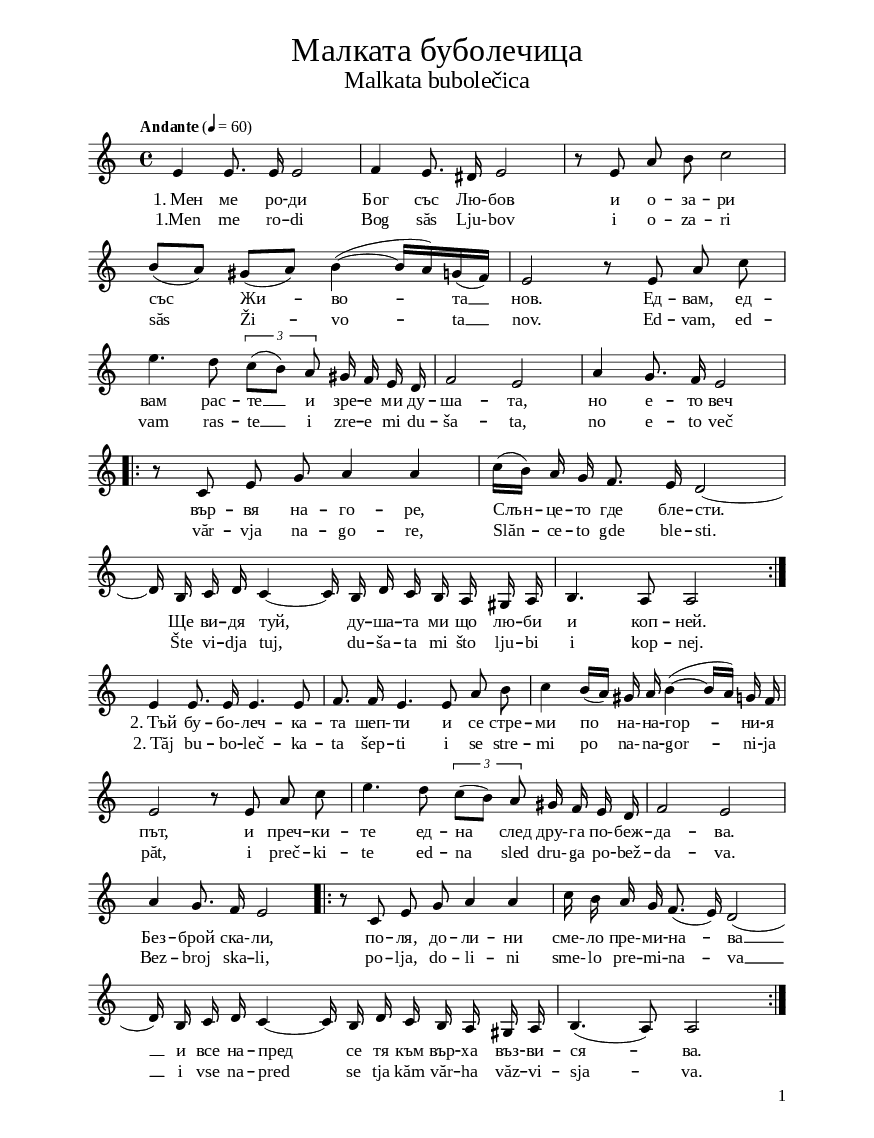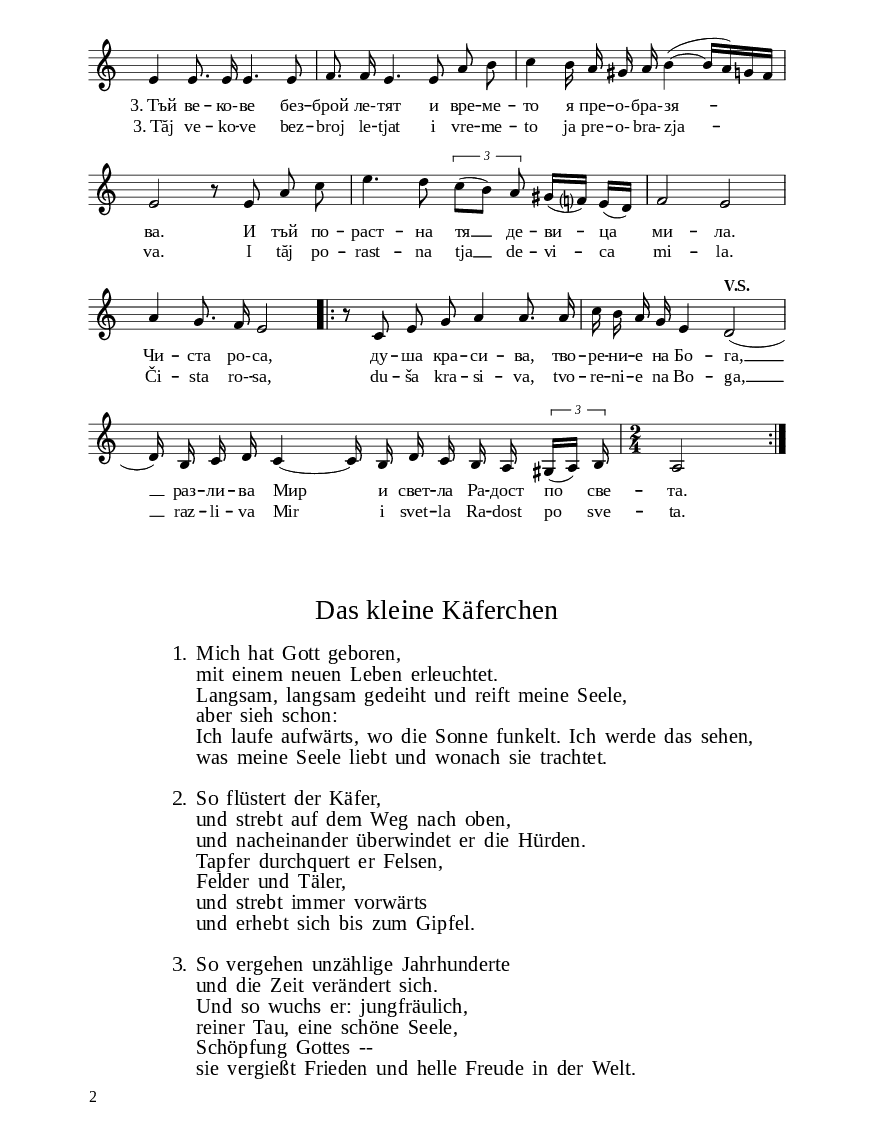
% Виж за разположението на текста.
\version "2.24.1"

% include paper part and global functions
\include "include/globals.ily"

\bookpart {
  \label #'ref173
  \tocItem \markup "Малката буболечица – Malkata bubolečica"
  \include "include/bookpart-paper.ily"
  \score {
    \include "include/score-layout.ily"

    \new Voice \absolute {
      \clef treble
      \key a \minor
      \time 4/4
      \tempoFunc "Andante" 4 "60"
      \autoBeamOff
      e'4  e'8.  e'16  e'2 | % 2
      f'4  e'8.  dis'16  e'2 | % 3
      r8  e'8  a'8  b'8  c''2 \break | % 4
      b'8 ( [  a'8  ])   gis'8 ( [  a'8 ])
      \autoBeamOn b'4  ( ~  b'16   a'16  )   g'16 (
      f'16  )  | % 5
      e'2 r8 \autoBeamOff e'8  a'8  c''8 \break | % 6
      e''4.  d''8 \tweak direction #up \times 2/3 {
        \once \override Slur.positions = #'(1 . 1) c''8  (  [ b'8 ])  a'8 
      }
      gis'16  f'16  e'16  d'16 | % 7
      f'2  e'2 | % 8
      a'4  g'8.  f'16  e'2 \break
      \repeat
      volta 2 {
        | % 9
        \autoBeamOff  r8  c'8  e'8  g'8  a'4  a'4 |
        c''16 ( [  b'16 ] )  a'16  g'16
        f'8.  e'16  d'2 ~ | % 11
        d'16  b16  c'16  d'16  c'4 ~
        c'16  b16  d'16  c'16  b16
        a16  gis16  a16 | % 12
        b4.  a8  a2 \break
      }

      e'4 e'8. e'16 e'4. e'8 | f'8. f'16  e'4. e'8 a'8 b'8 |  c''4 b'16[ ( a'16 ) ] gis'16 a'16 b'4  ( ~ b'16 [a'16] ) g'16 f'16 | \break

      e'2 r8 e'8 a'8 c''8 | e''4. d''8  \tweak direction #up \times 2/3 {
        \once \override Slur.positions = #'(1 . 1) c''8  [ ( b'8 ) ] a'8
      } gis'16 f'16 e'16 d'16 | f'2 e'2 | \break


      a'4 g'8.  f'16  e'2 |  \bar ".|:" r8 c'8 e' g' a'4 a'4 |  c''16 b' a' g' f'8. ( e'16 ) d'2 (| \break

      d'16)  b16  c'16  d'16  c'4 ~
      c'16  b16  d'16  c'16  b16
      a16  gis16  a16 | % 12
      b4. ( a8 ) a2 \break \bar ":|."


      e'4 e'8. e'16 e'4. e'8 | f'8. f'16 e'4. e'8 a'8 b'8 |  c''4 b'16  a'16 gis'16 a'16 \autoBeamOn b'4  ( ~ b'16 a'16 ) g'16 f'16 | \break

      e'2 r8 \autoBeamOff e'8 a'8 c''8 | e''4. d''8  \tweak direction #up \times 2/3 {
        \once \override Slur.positions = #'(1 . 1) c''8  ( [  b'8 ) ] a'8
      } gis'16 [( f'?16 )] e'16 [(d'16) ] | f'2 e'2 | \break


     a'4 g'8.  f'16  e'2 |  \bar ".|:" r8 c'8 e' g' a'4 a'8. a'16 |  c''16 b' a' g' e'4 \tempo "V.S." d'2 (| \break

      d'16)  b16  c'16  d'16  c'4 ~
      c'16  b16  d'16  c'16  b16 a16 \times 2/3 { gis16 [ ( a16 ) ] b16 }| \time 2/4 a2 \break \bar ":|."
    }

    \addlyrics {
      "1. Мен" ме ро -- ди Бог със "Лю-" --
      бов и о -- за -- ри със Жи
      -- во -- та __ нов. Ед --
      вам, ед -- вам рас -- те __  и зре
      -- е ми ду -- ша -- та, но е -- то
      веч вър -- вя на -- го -- ре, Слън
      -- це -- то где бле -- сти.
      Ще ви -- дя туй, ду -- ша -- та
      ми що лю -- би и коп -- ней.

      "2. Тъй" бу -- "бо-" -- леч -- ка -- та "шеп-" -- ти
      и се стре -- ми по "на-" -- на -- гор -- ни -- я път,
      и преч -- ки -- те ед -- на след "дру-" -- га
      "по-" -- беж -- да -- ва.
      Без -- брой "ска-" -- ли, по -- ля, до -- ли -- ни
      "сме-" -- ло "пре-" -- ми -- на -- ва __
      и все на -- пред се тя към вър -- ха
      въз -- ви -- ся -- ва.

      "3. Тъй" ве -- "ко-" -- ве без -- брой "ле-" -- тят
      и вре -- ме -- то я пре -- "о-" -- "бра-" -- зя -- """"ва.
      И тъй по -- раст  -- на тя __ де -- ви -- ца ми -- ла.
      Чи -- ста "ро-" -- са, ду -- ша кра -- си -- ва,
      тво -- ре -- ни -- е на Бо -- га, __
      раз -- ли -- ва Мир и свет -- ла Ра -- дост
      по све -- та.

    }
    \addlyrics {
      "1.Men" me ro -- di Bog săs "Lju-" --
      bov i o -- za -- ri săs Ži
      -- vo -- ta __ nov. Ed --
      vam, ed -- vam ras -- te __  i zre
      -- e mi du -- ša -- ta, no e -- to
      več văr -- vja na -- go -- re, Slăn
      -- ce -- to gde ble -- sti.
      Šte vi -- dja tuj, du -- ša -- ta
      mi što lju -- bi i kop -- nej.

       "2. Tăj" bu -- bo -- leč -- ka -- ta šep -- ti
      i se stre -- mi po "na-" -- na -- gor -- ni -- ja păt,
      i preč -- ki -- te ed -- na sled "dru-" -- ga
      po -- bež -- da -- va.
      Bez -- broj ska -- li, po -- lja, do -- li -- ni
      "sme-" -- lo pre -- mi -- na -- va __
      i vse na -- pred se tja kăm văr -- ha
      văz -- vi -- sja -- va.

       "3. Tăj" ve -- ko -- ve bez -- broj le -- tjat
      i vre -- me -- to ja pre -- "o-" -- "bra-" -- zja -- """"va.
      I tăj po -- rast  -- na tja __ de -- vi -- ca mi -- la.
      Či -- sta "ro-" -- sa, du -- ša kra -- si -- va,
      tvo -- re -- ni -- e na Bo -- ga, __
      raz -- li -- va Mir i svet -- la Ra -- dost
      po sve -- ta.

    }

    \header {
      title = \titleFunc "Малката буболечица" "Malkata bubolečica"
    }

    \midi{}

  } % score



  \markup \empty-two

  % include foreign translation(s) of the song
  
\version "2.22.1"

\markup \fill-line { \fontsize #deTitleFontSize "Das kleine Käferchen" }
\markup \null
\markup \null
\markup \fontsize #deCoupletFontSize {
  \hspace #8
  \override #`(baseline-skip . ,deCoupletBaselineSkip)
      \column {
  \line {1. Mich hat Gott geboren,}

  \line { "   " mit einem neuen Leben erleuchtet.}

  \line { "   " Langsam, langsam gedeiht und reift meine Seele,}

  \line { "   " aber sieh schon:}

  \line { "   " Ich laufe aufwärts, wo die Sonne funkelt. Ich werde das sehen,}

  \line { "   " was meine Seele liebt und wonach sie trachtet.}
  \line { "  " }

  \line { 2. So flüstert der Käfer,}

  \line { "   " und strebt auf dem Weg nach oben,}

  \line { "   " und nacheinander überwindet er die Hürden. }

  \line { "   " Tapfer durchquert er Felsen, }

  \line { "   " Felder und Täler,}

  \line { "   " und strebt immer vorwärts}

  \line { "   " und erhebt sich bis zum Gipfel.}
  \line { "  " }
  \line { 3. So vergehen unzählige Jahrhunderte}

  \line { "   " und die Zeit verändert sich.}

  \line { "   " Und so wuchs er: jungfräulich,}

  \line { "   " reiner Tau, eine schöne Seele,}

  \line { "   " Schöpfung Gottes --}

  \line { "   " sie vergießt Frieden und helle Freude in der Welt.}
}
}


} % bookpart

% Più mosso
%
